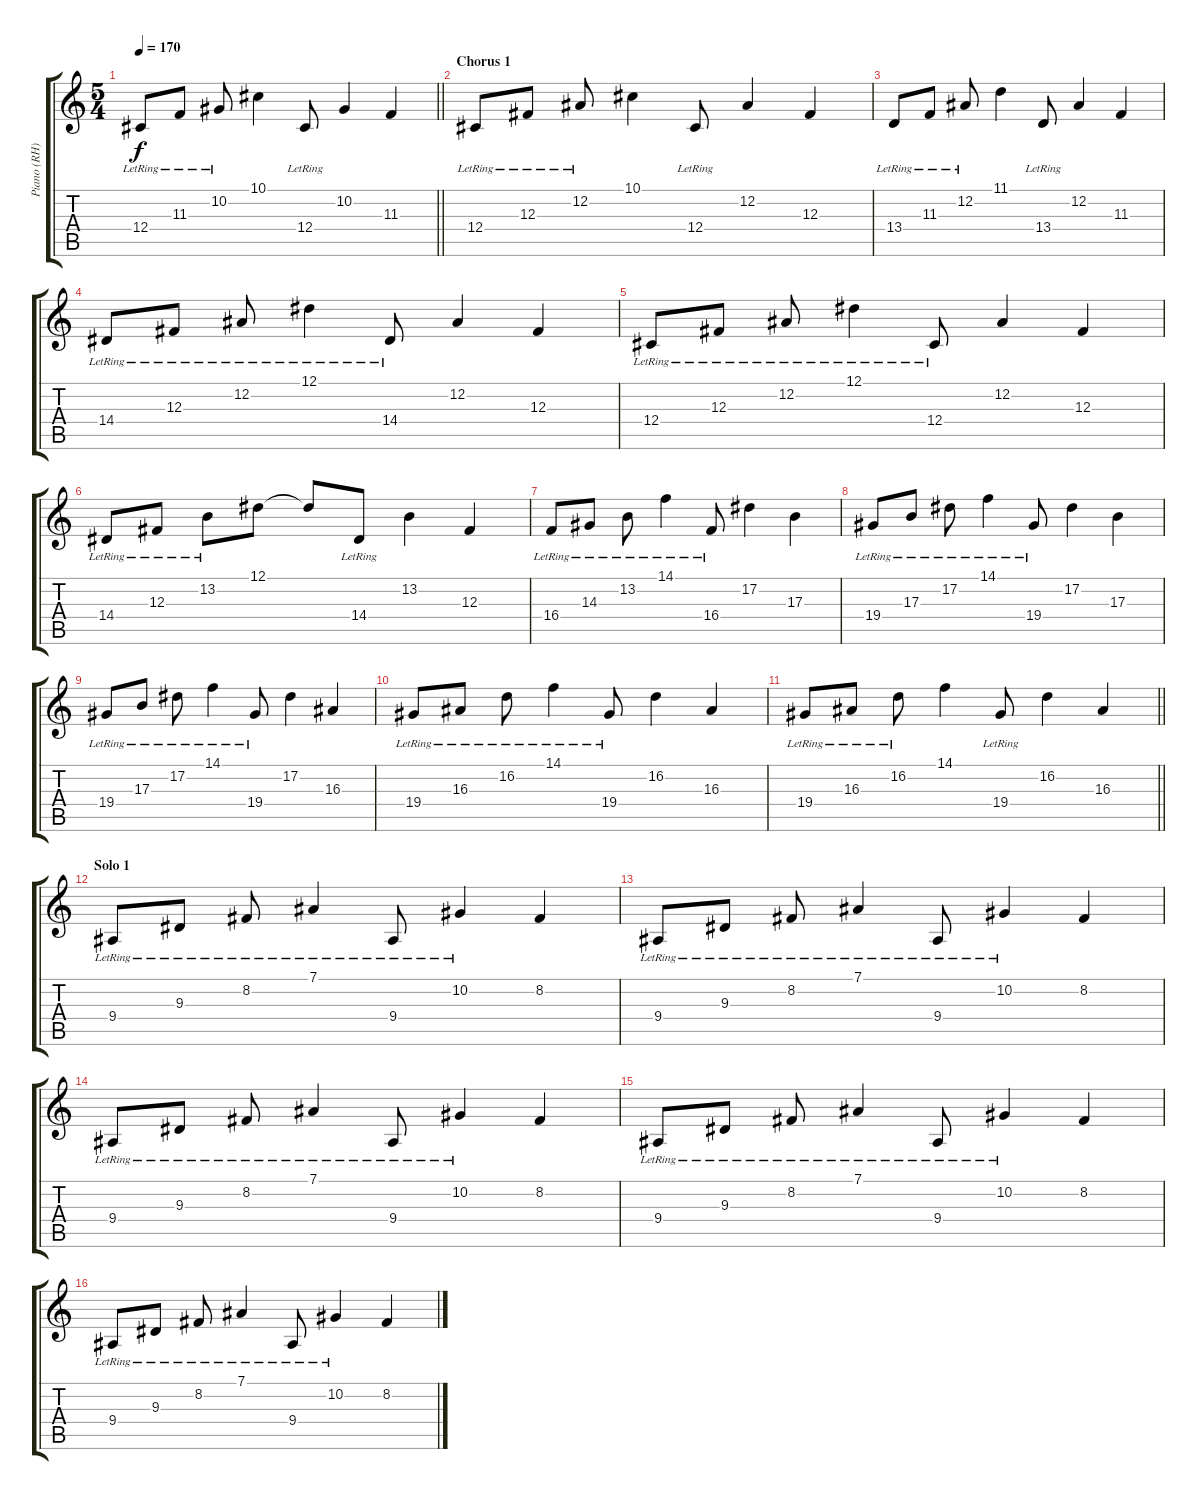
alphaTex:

\track ("Piano (RH)" "Piano (RH)") {instrument electricpiano1}
\staff {score tabs}
\tuning (Eb4 Bb3 Gb3 Db3 Ab2 Eb2) {hide}
\ts (5 4)
\tempo 170
\clef g2
\barLineRight lightlight
\ks c
12.4{lr}.8{dy f} 11.3{lr}.8 10.2{lr}.8 10.1.4 12.4{lr}.8 10.2.4 11.3.4 |
\section ("" "Chorus 1")
12.4{lr}.8 12.3{lr}.8 12.2{lr}.8 10.1.4 12.4{lr}.8 12.2.4 12.3.4 |
13.4{lr}.8 11.3{lr}.8 12.2{lr}.8 11.1.4 13.4{lr}.8 12.2.4 11.3.4 |
14.4{lr}.8 12.3{lr}.8 12.2{lr}.8 12.1{lr}.4 14.4{lr}.8 12.2.4 12.3.4 |
12.4{lr}.8 12.3{lr}.8 12.2{lr}.8 12.1{lr}.4 12.4{lr}.8 12.2.4 12.3.4 |
14.4{lr}.8 12.3{lr}.8 13.2{lr}.8 12.1.8 12.1{t}.8 14.4{lr}.8 13.2.4 12.3.4 |
16.4{lr}.8 14.3{lr}.8 13.2{lr}.8 14.1{lr}.4 16.4{lr}.8 17.2.4 17.3.4 |
19.4{lr}.8 17.3{lr}.8 17.2{lr}.8 14.1{lr}.4 19.4{lr}.8 17.2.4 17.3.4 |
19.4{lr}.8 17.3{lr}.8 17.2{lr}.8 14.1{lr}.4 19.4{lr}.8 17.2.4 16.3.4 |
19.4{lr}.8 16.3{lr}.8 16.2{lr}.8 14.1{lr}.4 19.4{lr}.8 16.2.4 16.3.4 |
\barLineRight lightlight
19.4{lr}.8 16.3{lr}.8 16.2{lr}.8 14.1.4 19.4{lr}.8 16.2.4 16.3.4 |
\section ("" "Solo 1")
9.4{lr}.8 9.3{lr}.8 8.2{lr}.8 7.1{lr}.4 9.4{lr}.8 10.2{lr}.4 8.2.4 |
9.4{lr}.8 9.3{lr}.8 8.2{lr}.8 7.1{lr}.4 9.4{lr}.8 10.2{lr}.4 8.2.4 |
9.4{lr}.8 9.3{lr}.8 8.2{lr}.8 7.1{lr}.4 9.4{lr}.8 10.2{lr}.4 8.2.4 |
9.4{lr}.8 9.3{lr}.8 8.2{lr}.8 7.1{lr}.4 9.4{lr}.8 10.2{lr}.4 8.2.4 |
9.4{lr}.8 9.3{lr}.8 8.2{lr}.8 7.1{lr}.4 9.4{lr}.8 10.2{lr}.4 8.2.4
